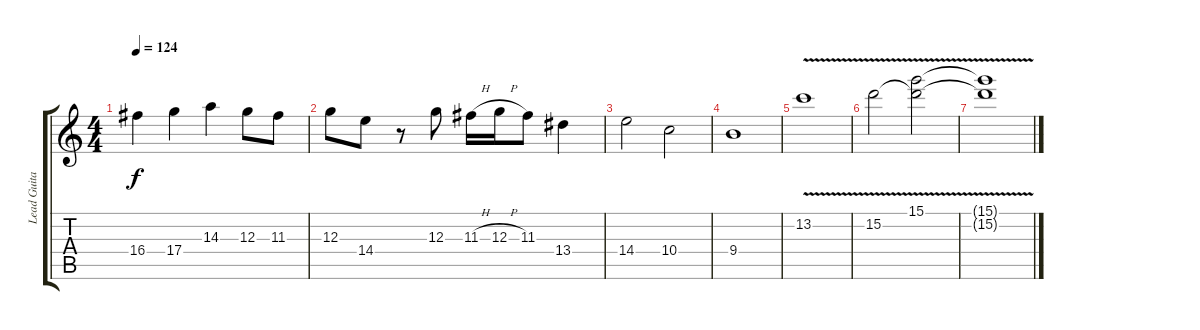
\track ("Lead Guitar 1" "Lead Guita") {instrument overdrivenguitar}
\staff {score tabs}
\tuning (E4 B3 G3 D3 A2 E2) {hide}
\ts (4 4)
\tempo 124
\clef g2
\ks c
16.4.4{dy f} 17.4.4 14.3.4 12.3.8 11.3.8 |
12.3.8 14.4.8 r.8 12.3.8 11.3{h}.16 12.3{h}.16 11.3.8 13.4.4 |
14.4.2 10.4.2 |
9.4.1 |
13.2{v}.1 |
15.2{v}.2 (15.1{v} 15.2{t}).2{volume 0} |
(15.1{t} 15.2{t}).1
